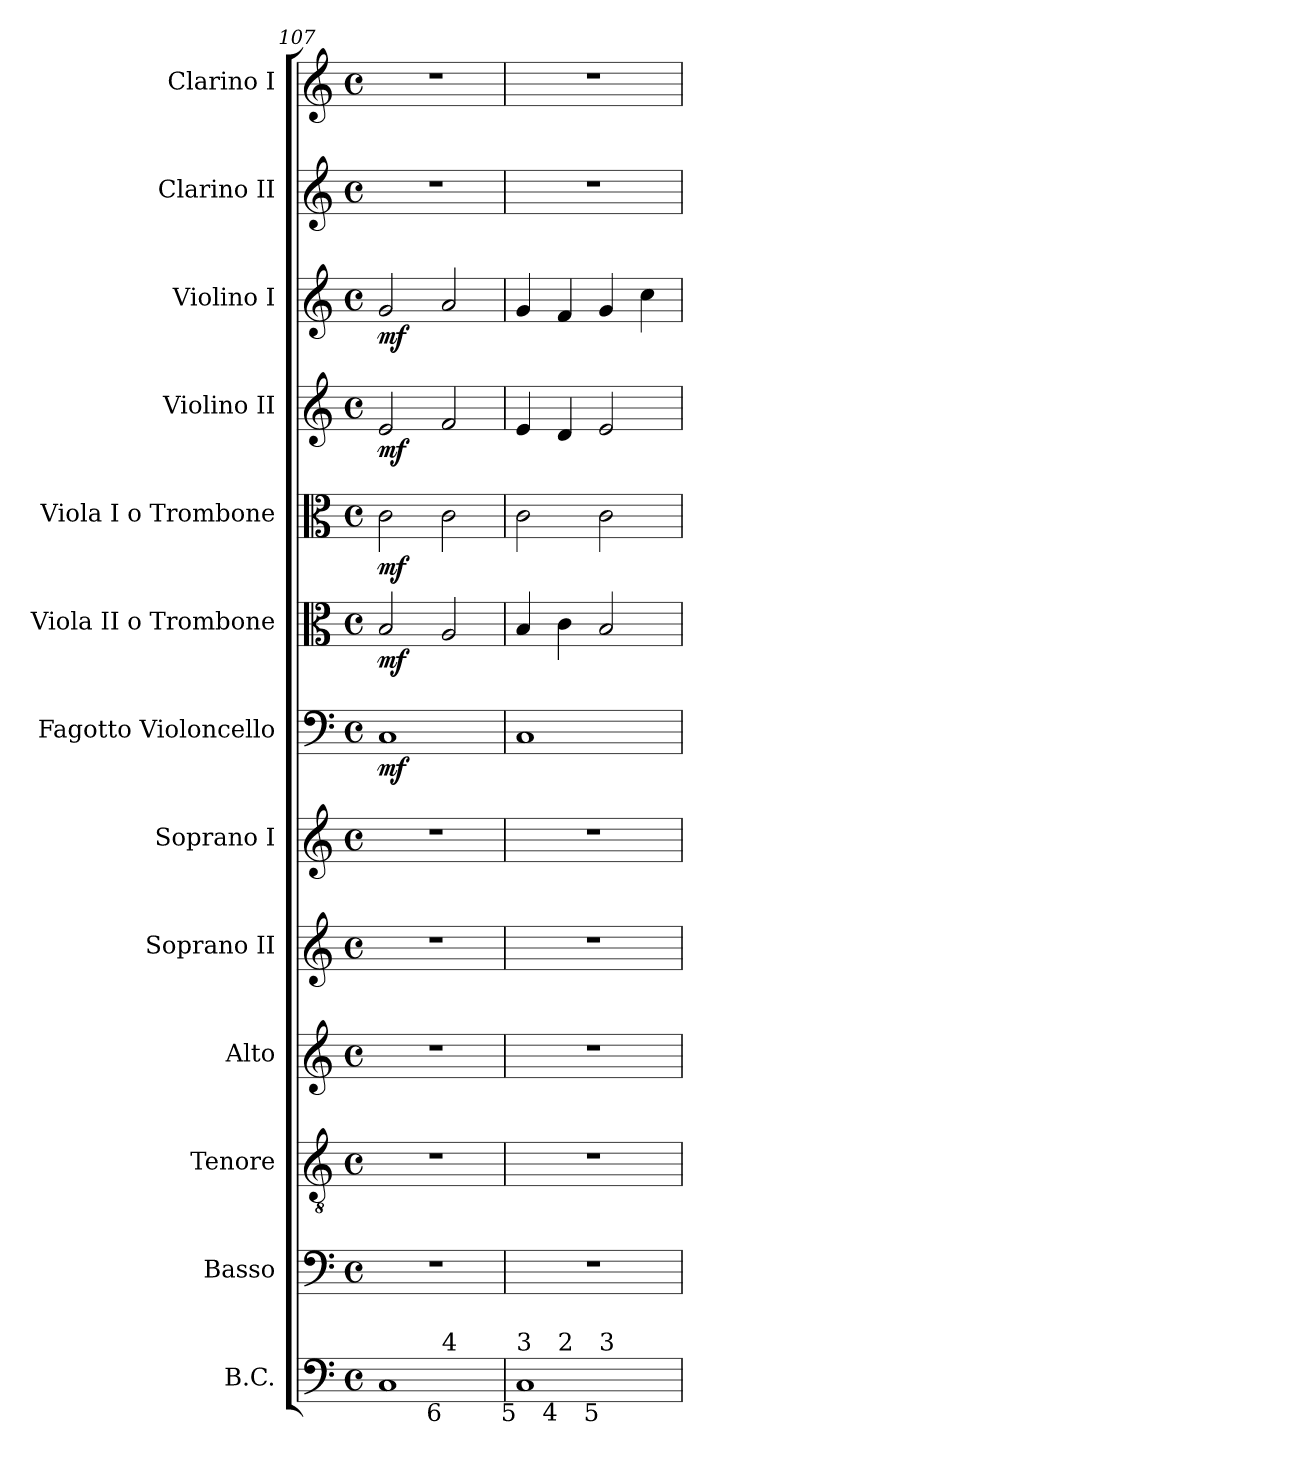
**kern	**kern	**kern	**kern	**kern	**kern	**kern	**dynam	**kern	**dynam	**kern	**dynam	**kern	**dynam	**kern	**dynam	**kern	**kern
*part13	*part12	*part11	*part10	*part9	*part8	*part7	*part7	*part6	*part6	*part5	*part5	*part4	*part4	*part3	*part3	*part2	*part1
*staff13	*staff12	*staff11	*staff10	*staff9	*staff8	*staff7	*staff7	*staff6	*staff6	*staff5	*staff5	*staff4	*staff4	*staff3	*staff3	*staff2	*staff1
*I"B.C.	*I"Basso	*I"Tenore	*I"Alto	*I"Soprano II	*I"Soprano I	*I"Fagotto Violoncello	*	*I"Viola II o Trombone	*	*I"Viola I o Trombone	*	*I"Violino II	*	*I"Violino I	*	*I"Clarino II	*I"Clarino I
*	*I'B.	*I'T.	*	*I'S.	*I'S.	*I'Fg.	*	*I'Vla.	*	*I'Vla.	*	*I'Vln. II	*	*I'Vln. I	*	*	*
*clefF4	*clefF4	*clefGv2	*clefG2	*clefG2	*clefG2	*clefF4	*	*clefC3	*	*clefC3	*	*clefG2	*	*clefG2	*	*clefG2	*clefG2
*	*	*ITrd7c12	*	*	*	*	*	*	*	*	*	*	*	*	*	*	*
*k[]	*k[]	*k[]	*k[]	*k[]	*k[]	*k[]	*	*k[]	*	*k[]	*	*k[]	*	*k[]	*	*k[]	*k[]
*C:	*C:	*C:	*C:	*C:	*C:	*C:	*	*C:	*	*C:	*	*C:	*	*C:	*	*C:	*C:
*M4/4	*M4/4	*M4/4	*M4/4	*M4/4	*M4/4	*M4/4	*	*M4/4	*	*M4/4	*	*M4/4	*	*M4/4	*	*M4/4	*M4/4
*met(c)	*met(c)	*met(c)	*met(c)	*met(c)	*met(c)	*met(c)	*	*met(c)	*	*met(c)	*	*met(c)	*	*met(c)	*	*met(c)	*met(c)
*MM60	*MM60	*MM60	*MM60	*MM60	*MM60	*MM60	*	*MM60	*	*MM60	*	*MM60	*	*MM60	*	*MM60	*MM60
=107	=107	=107	=107	=107	=107	=107	=107	=107	=107	=107	=107	=107	=107	=107	=107	=107	=107
!LO:TX:b:rj:t=5	!	!	!	!	!	!	!	!	!	!	!	!	!	!	!	!	!
!LO:TX:t=3	!	!	!	!	!	!	!	!	!	!	!	!	!	!	!	!	!
*^	*	*	*	*	*	*	*	*	*	*	*	*	*	*	*	*	*
1Ci	2ryy	1r	1r	1r	1r	1r	1Ci	mf	2Bi/	mf	2ci\	mf	2ei/	mf	2gi/	mf	1r	1r
!	!LO:TX:b:rj:t=6	!	!	!	!	!	!	!	!	!	!	!	!	!	!	!	!	!
!	!LO:TX:t=4	!	!	!	!	!	!	!	!	!	!	!	!	!	!	!	!	!
.	2ryy	.	.	.	.	.	.	.	2Ai/	.	2ci\	.	2fi/	.	2ai/	.	.	.
=108	=108	=108	=108	=108	=108	=108	=108	=108	=108	=108	=108	=108	=108	=108	=108	=108	=108	=108
!LO:TX:b:rj:t=5	!	!	!	!	!	!	!	!	!	!	!	!	!	!	!	!	!	!
!LO:TX:t=3	!	!	!	!	!	!	!	!	!	!	!	!	!	!	!	!	!	!
*	*^	*	*	*	*	*	*	*	*	*	*	*	*	*	*	*	*	*
1Ci	4ryy	2ryy	1r	1r	1r	1r	1r	1Ci	.	4Bi/	.	2ci\	.	4ei/	.	4gi/	.	1r	1r
!	!LO:TX:b:rj:t=4	!	!	!	!	!	!	!	!	!	!	!	!	!	!	!	!	!	!
!	!LO:TX:t=2	!	!	!	!	!	!	!	!	!	!	!	!	!	!	!	!	!	!
.	2.ryy	.	.	.	.	.	.	.	.	4ci\	.	.	.	4di/	.	4fi/	.	.	.
!	!	!LO:TX:b:rj:t=5	!	!	!	!	!	!	!	!	!	!	!	!	!	!	!	!	!
!	!	!LO:TX:t=3	!	!	!	!	!	!	!	!	!	!	!	!	!	!	!	!	!
.	.	2ryy	.	.	.	.	.	.	.	2Bi/	.	2ci\	.	2ei/	.	4gi/	.	.	.
.	.	.	.	.	.	.	.	.	.	.	.	.	.	.	.	4cci\	.	.	.
*v	*v	*v	*	*	*	*	*	*	*	*	*	*	*	*	*	*	*	*	*
=	=	=	=	=	=	=	=	=	=	=	=	=	=	=	=	=	=
*-	*-	*-	*-	*-	*-	*-	*-	*-	*-	*-	*-	*-	*-	*-	*-	*-	*-
